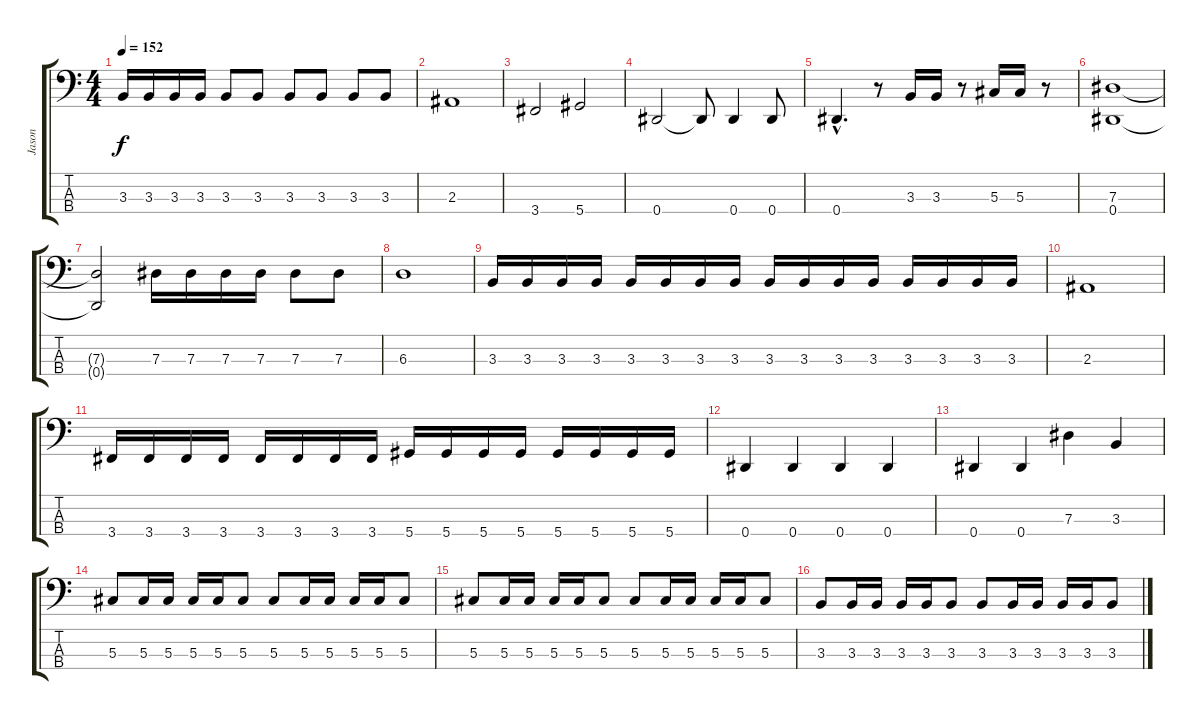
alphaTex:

\track ("Jason" "Jason") {instrument electricbassfinger}
\staff {score tabs}
\tuning (Gb2 Db2 Ab1 Eb1) {hide}
\ts (4 4)
\tempo 152
\clef f4
\ks c
3.3.16{dy f} 3.3.16 3.3.16 3.3.16 3.3.8 3.3.8 3.3.8 3.3.8 3.3.8 3.3.8 |
2.3.1 |
3.4.2 5.4.2 |
0.4.2 0.4{t}.8 0.4.4 0.4.8 |
0.4{hac}.4{d} r.8 3.3.16 3.3.16 r.8 5.3.16 5.3.16 r.8 |
(7.3 0.4).1 |
(7.3{t} 0.4{t}).2 7.3.16 7.3.16 7.3.16 7.3.16 7.3.8 7.3.8 |
6.3.1 |
3.3.16 3.3.16 3.3.16 3.3.16 3.3.16 3.3.16 3.3.16 3.3.16 3.3.16 3.3.16 3.3.16 3.3.16 3.3.16 3.3.16 3.3.16 3.3.16 |
2.3.1 |
3.4.16 3.4.16 3.4.16 3.4.16 3.4.16 3.4.16 3.4.16 3.4.16 5.4.16 5.4.16 5.4.16 5.4.16 5.4.16 5.4.16 5.4.16 5.4.16 |
0.4.4 0.4.4 0.4.4 0.4.4 |
0.4.4 0.4.4 7.3.4 3.3.4 |
5.3.8 5.3.16 5.3.16 5.3.16 5.3.16 5.3.8 5.3.8 5.3.16 5.3.16 5.3.16 5.3.16 5.3.8 |
5.3.8 5.3.16 5.3.16 5.3.16 5.3.16 5.3.8 5.3.8 5.3.16 5.3.16 5.3.16 5.3.16 5.3.8 |
3.3.8 3.3.16 3.3.16 3.3.16 3.3.16 3.3.8 3.3.8 3.3.16 3.3.16 3.3.16 3.3.16 3.3.8
